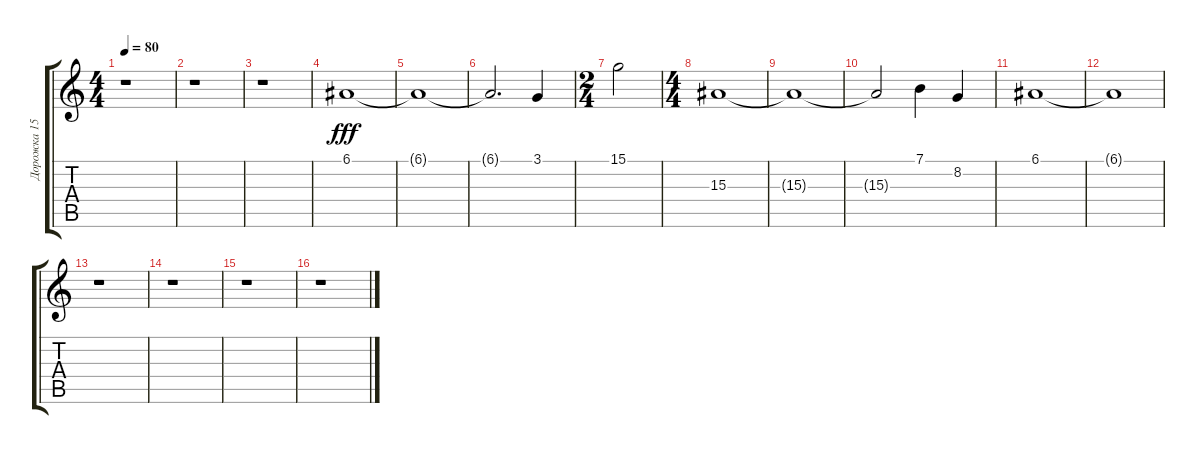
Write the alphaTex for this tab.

\track ("Дорожка 15" "Дорожка 15") {instrument clarinet}
\staff {score tabs}
\tuning (E4 B3 G3 D3 A2 E2) {hide}
\ts (4 4)
\tempo 80
\clef g2
\ks c
r.1{dy fff} |
r.1 |
r.1 |
6.1.1 |
6.1{t}.1 |
6.1{t}.2{d} 3.1.4 |
\ts (2 4)
15.1.2 |
\ts (4 4)
15.3.1 |
15.3{t}.1 |
15.3{t}.2 7.1.4 8.2.4 |
6.1.1 |
6.1{t}.1 |
r.1 |
r.1 |
r.1 |
r.1
